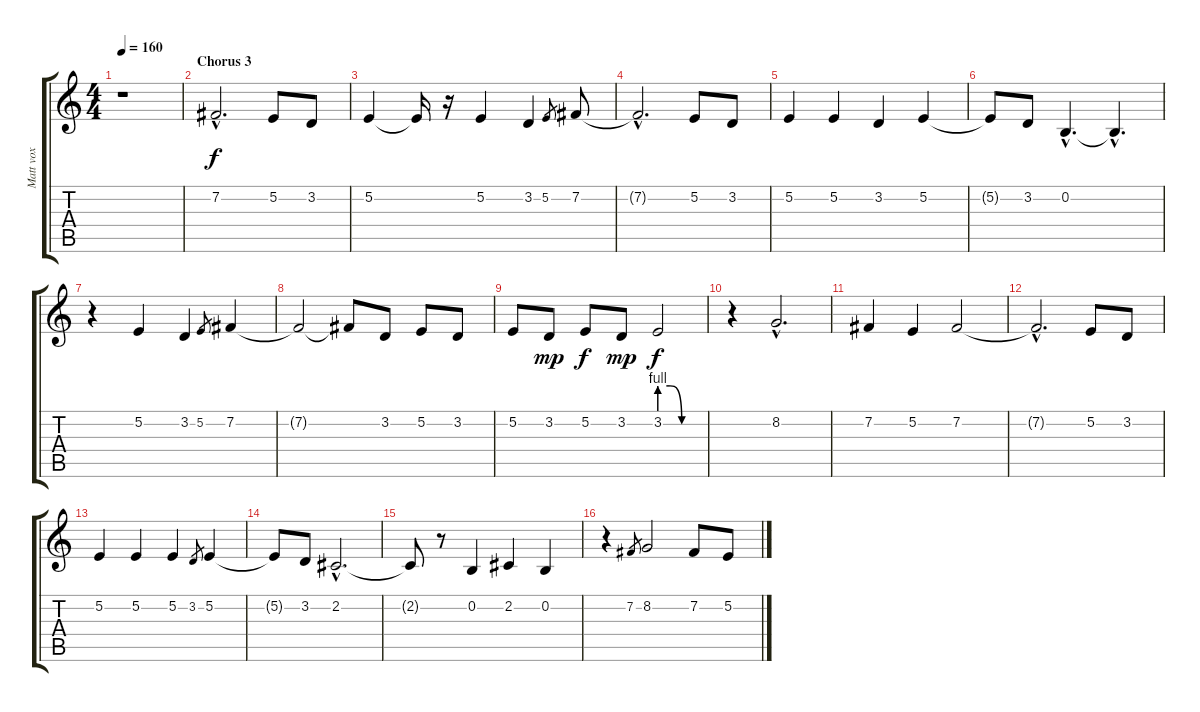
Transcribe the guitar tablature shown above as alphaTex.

\track ("Matt vox" "Matt vox") {instrument lead2sawtooth}
\staff {score tabs}
\tuning (E4 B3 G3 D3 A2 E2) {hide}
\ts (4 4)
\tempo 160
\clef g2
\ks c
r.1{dy f} |
\section ("" "Chorus 3")
7.2{hac}.2{d} 5.2.8 3.2.8 |
5.2.4 5.2{t}.16 r.16 5.2.4 3.2.4 5.2.8{gr} 7.2.8 |
7.2{hac t}.2{d} 5.2.8 3.2.8 |
5.2.4 5.2.4 3.2.4 5.2.4 |
5.2{t}.8 3.2.8 0.2{hac}.4{d} 0.2{hac t}.4{d} |
r.4 5.2.4 3.2.4 5.2.8{gr} 7.2.4 |
7.2{t}.2 7.2{t}.8 3.2.8 5.2.8 3.2.8 |
5.2.8 3.2.8{dy mp} 5.2.8{dy f} 3.2.8{dy mp} 3.2{be (custom 0 4 14 4 30 0 40 0 60 0)}.2{dy f} |
r.4 8.2{hac}.2{d} |
7.2.4 5.2.4 7.2.2 |
7.2{hac t}.2{d} 5.2.8 3.2.8 |
5.2.4 5.2.4 5.2.4 3.2.8{gr} 5.2.4 |
5.2{t}.8 3.2.8 2.2{hac}.2{d} |
2.2{t}.8 r.8 0.2.4 2.2.4 0.2.4 |
r.4 7.2.8{gr} 8.2.2 7.2.8 5.2.8
